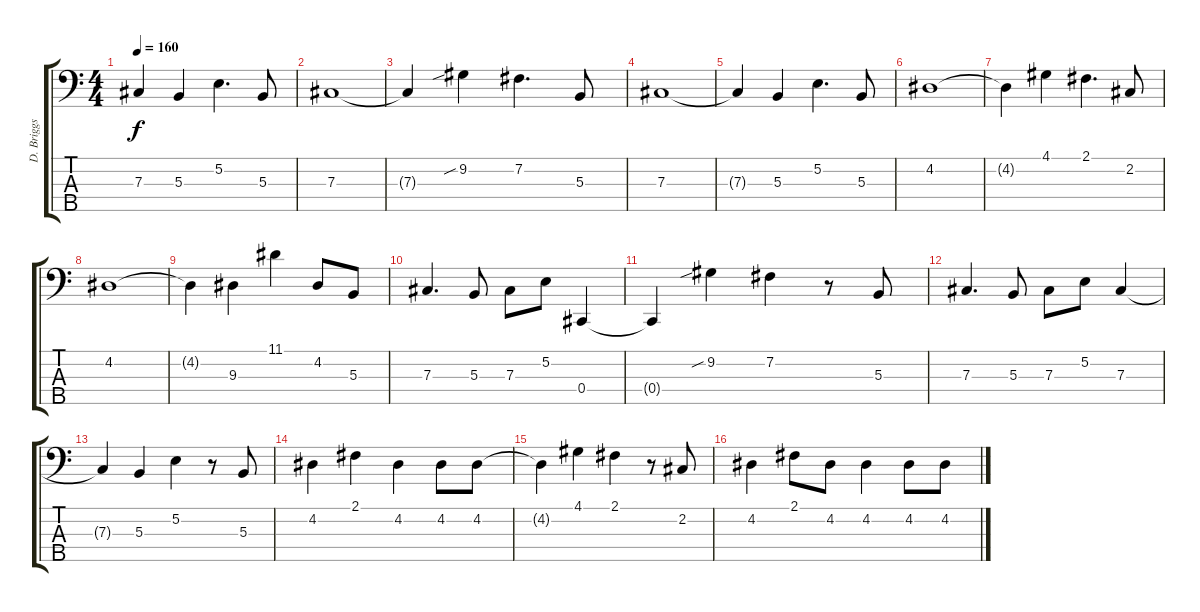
\track ("D. Briggs Bass" "D. Briggs ") {instrument electricbassfinger}
\staff {score tabs}
\tuning (E2 B1 Gb1 Db1 Ab0) {hide}
\ts (4 4)
\tempo 160
\clef f4
\ks c
7.3{t}.4{dy f} 5.3.4 5.2.4{d} 5.3.8 |
7.3.1 |
7.3{t}.4 9.2{sib}.4 7.2.4{d} 5.3.8 |
7.3.1 |
7.3{t}.4 5.3.4 5.2.4{d} 5.3.8 |
4.2.1 |
4.2{t}.4 4.1.4 2.1.4{d} 2.2.8 |
4.2.1 |
4.2{t}.4 9.3.4 11.1.4 4.2.8 5.3.8 |
7.3.4{d} 5.3.8 7.3.8 5.2.8 0.4.4 |
0.4{t}.4 9.2{sib}.4 7.2.4 r.8 5.3.8 |
7.3.4{d} 5.3.8 7.3.8 5.2.8 7.3.4 |
7.3{t}.4 5.3.4 5.2.4 r.8 5.3.8 |
4.2.4 2.1.4 4.2.4 4.2.8 4.2.8 |
4.2{t}.4 4.1.4 2.1.4 r.8 2.2.8 |
4.2.4 2.1.8 4.2.8 4.2.4 4.2.8 4.2.8
